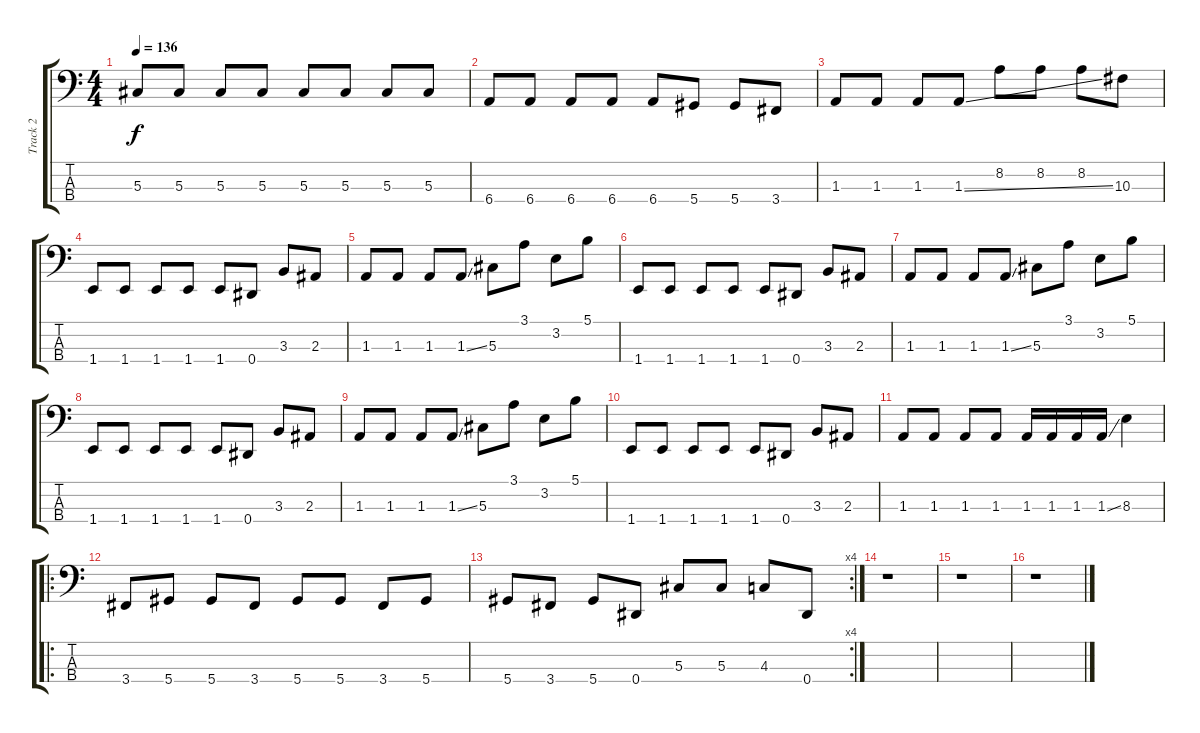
\track ("Track 2" "Track 2") {instrument electricbassfinger}
\staff {score tabs}
\tuning (Gb2 Db2 Ab1 Eb1) {hide}
\ts (4 4)
\tempo 136
\clef f4
\ks c
5.3.8{dy f} 5.3.8 5.3.8 5.3.8 5.3.8 5.3.8 5.3.8 5.3.8 |
6.4.8 6.4.8 6.4.8 6.4.8 6.4.8 5.4.8 5.4.8 3.4.8 |
1.3.8 1.3.8 1.3.8 1.3{ss}.8 8.2.8 8.2.8 8.2.8 10.3.8 |
1.4.8 1.4.8 1.4.8 1.4.8 1.4.8 0.4.8 3.3.8 2.3.8 |
1.3.8 1.3.8 1.3.8 1.3{ss}.8 5.3.8 3.1.8 3.2.8 5.1.8 |
1.4.8 1.4.8 1.4.8 1.4.8 1.4.8 0.4.8 3.3.8 2.3.8 |
1.3.8 1.3.8 1.3.8 1.3{ss}.8 5.3.8 3.1.8 3.2.8 5.1.8 |
1.4.8 1.4.8 1.4.8 1.4.8 1.4.8 0.4.8 3.3.8 2.3.8 |
1.3.8 1.3.8 1.3.8 1.3{ss}.8 5.3.8 3.1.8 3.2.8 5.1.8 |
1.4.8 1.4.8 1.4.8 1.4.8 1.4.8 0.4.8 3.3.8 2.3.8 |
1.3.8 1.3.8 1.3.8 1.3.8 1.3.16 1.3.16 1.3.16 1.3{ss}.16 8.3.4 |
\ro
3.4.8 5.4.8 5.4.8 3.4.8 5.4.8 5.4.8 3.4.8 5.4.8 |
\rc 4
5.4.8 3.4.8 5.4.8 0.4.8 5.3.8 5.3.8 4.3.8 0.4.8 |
r.1 |
r.1 |
r.1
